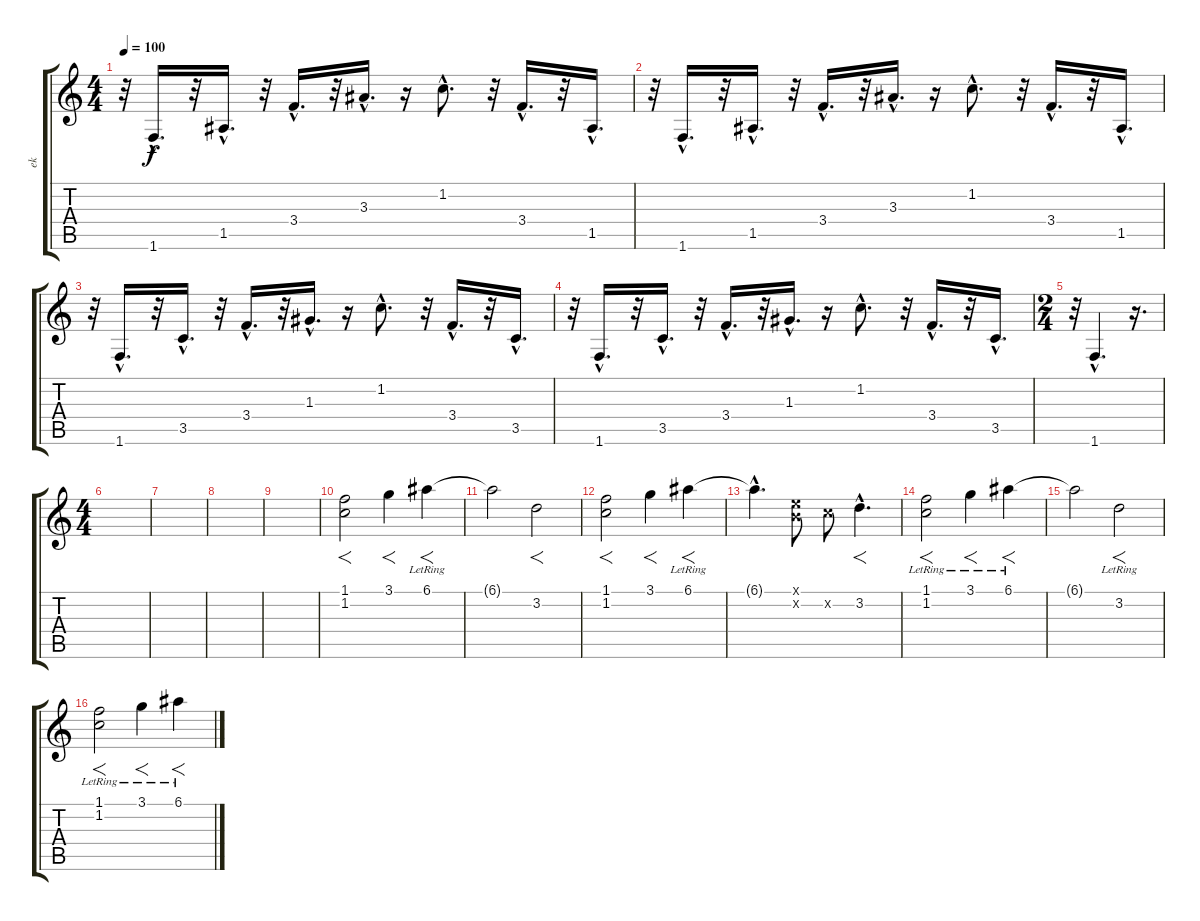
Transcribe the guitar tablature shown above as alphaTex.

\track ("ek" "ek") {instrument overdrivenguitar}
\staff {score tabs}
\tuning (E4 B3 G3 D3 A2 E2) {hide}
\ts (4 4)
\tempo 100
\clef g2
\ks c
r.32{dy f} 1.6{hac}.16{d} r.32 1.5{hac}.16{d} r.32 3.4{hac}.16{d} r.32 3.3{hac}.16{d} r.16 1.2{hac}.8{d} r.32 3.4{hac}.16{d} r.32 1.5{hac}.16{d} |
r.32 1.6{hac}.16{d} r.32 1.5{hac}.16{d} r.32 3.4{hac}.16{d} r.32 3.3{hac}.16{d} r.16 1.2{hac}.8{d} r.32 3.4{hac}.16{d} r.32 1.5{hac}.16{d} |
r.32 1.6{hac}.16{d} r.32 3.5{hac}.16{d} r.32 3.4{hac}.16{d} r.32 1.3{hac}.16{d} r.16 1.2{hac}.8{d} r.32 3.4{hac}.16{d} r.32 3.5{hac}.16{d} |
r.32 1.6{hac}.16{d} r.32 3.5{hac}.16{d} r.32 3.4{hac}.16{d} r.32 1.3{hac}.16{d} r.16 1.2{hac}.8{d} r.32 3.4{hac}.16{d} r.32 3.5{hac}.16{d} |
\ts (2 4)
r.32 1.6{hac}.4{d} r.16{d} |
\ts (4 4)
|
|
|
|
(1.1 1.2).2{f} 3.1.4{f} 6.1{lr}.4{f} |
6.1{t}.2 3.2.2{f} |
(1.1 1.2).2{f} 3.1.4{f} 6.1{lr}.4{f} |
6.1{hac t}.4{d} (0.1{x} 0.2{x}).8 1.2{x}.8 3.2{hac}.4{f d} |
(1.1{lr} 1.2{lr}).2{f} 3.1{lr}.4{f} 6.1{lr}.4{f} |
6.1{t}.2 3.2{lr}.2{f} |
(1.1{lr} 1.2{lr}).2{f} 3.1{lr}.4{f} 6.1{lr}.4{f}
